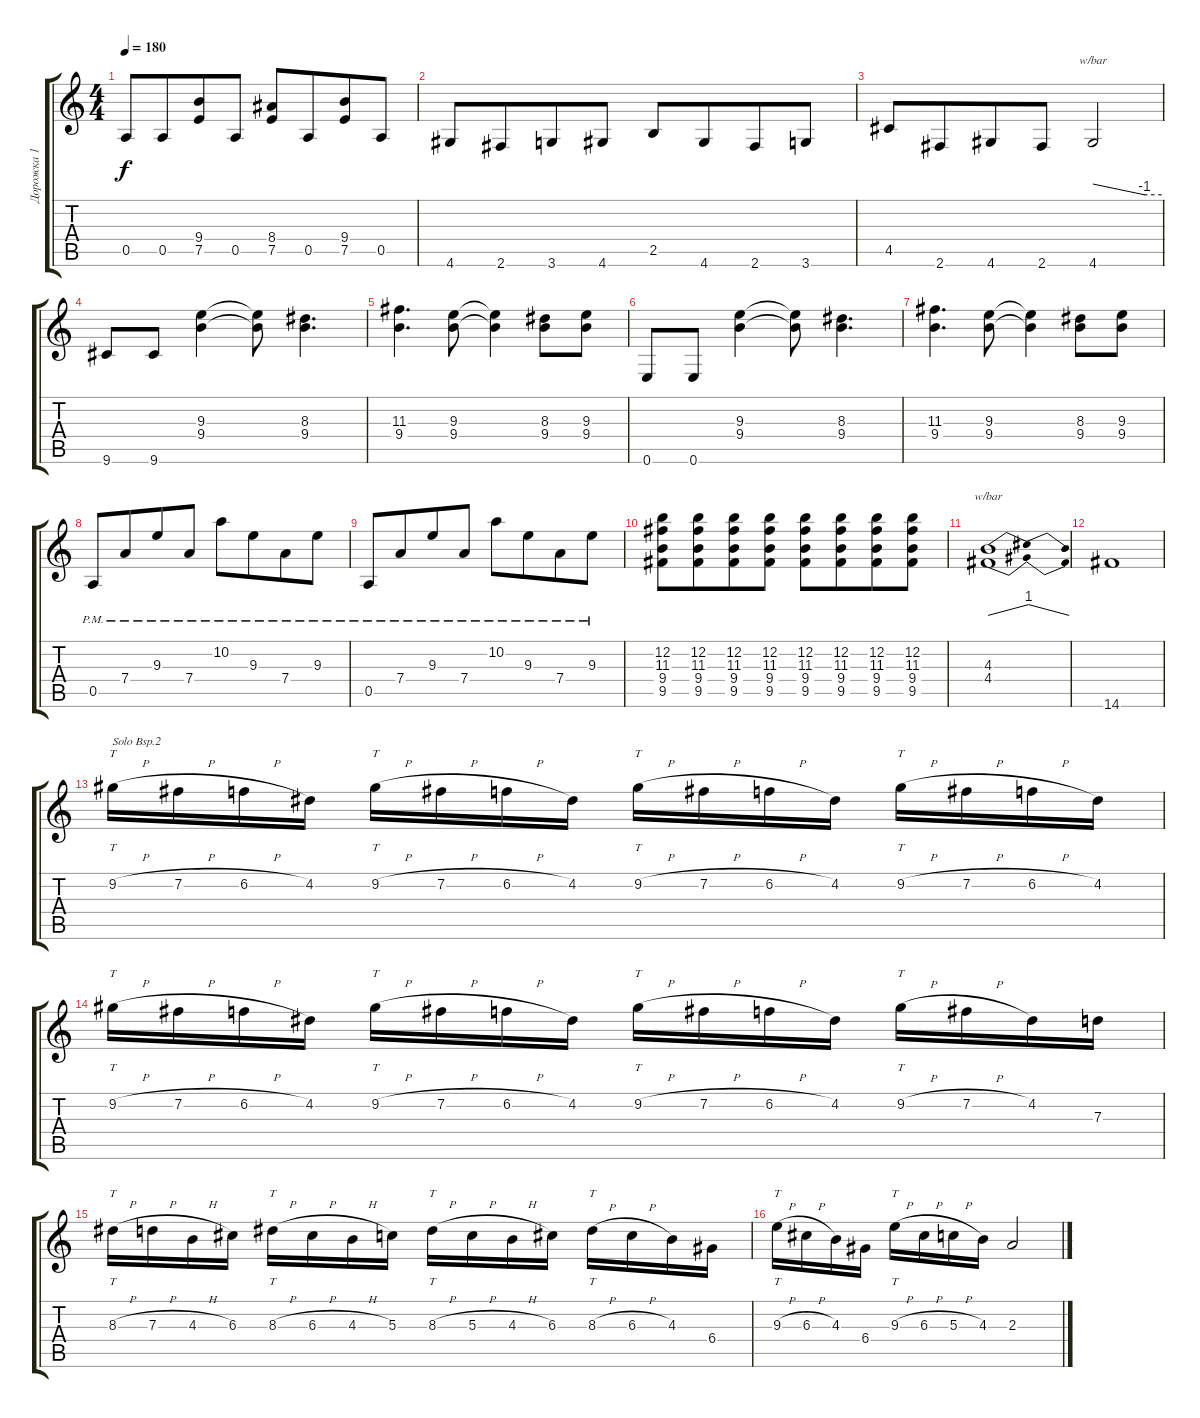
\track ("Дорожка 1" "Дорожка 1") {instrument distortionguitar}
\staff {score tabs}
\tuning (E4 B3 G3 D3 A2 E2) {hide}
\ts (4 4)
\tempo 180
\clef g2
\ks c
0.5.8{dy f} 0.5.8{beam merge} (9.4 7.5).8 0.5.8 (8.4 7.5).8 0.5.8{beam merge} (9.4 7.5).8 0.5.8 |
4.6.8 2.6.8{beam merge} 3.6.8 4.6.8 2.5.8 4.6.8{beam merge} 2.6.8 3.6.8 |
4.5.8 2.6.8{beam merge} 4.6.8 2.6.8 4.6.2{tbe (custom default 0 0 45 -4 60 -4)} |
9.6.8 9.6.8 (9.3 9.4).4 (9.3{t} 9.4{t}).8 (8.3 9.4).4{d} |
(11.3 9.4).4{d} (9.3 9.4).8 (9.3{t} 9.4{t}).4 (8.3 9.4).8 (9.3 9.4).8 |
0.6.8 0.6.8 (9.3 9.4).4 (9.3{t} 9.4{t}).8 (8.3 9.4).4{d} |
(11.3 9.4).4{d} (9.3 9.4).8 (9.3{t} 9.4{t}).4 (8.3 9.4).8 (9.3 9.4).8 |
0.5{pm}.8 7.4{pm}.8{beam merge} 9.3{pm}.8 7.4{pm}.8 10.2{pm}.8 9.3{pm}.8{beam merge} 7.4{pm}.8 9.3{pm}.8 |
0.5{pm}.8 7.4{pm}.8{beam merge} 9.3{pm}.8 7.4{pm}.8 10.2{pm}.8 9.3{pm}.8{beam merge} 7.4{pm}.8 9.3{pm}.8 |
(12.2 11.3 9.4 9.5).8 (12.2 11.3 9.4 9.5).8{beam merge} (12.2 11.3 9.4 9.5).8 (12.2 11.3 9.4 9.5).8 (12.2 11.3 9.4 9.5).8 (12.2 11.3 9.4 9.5).8{beam merge} (12.2 11.3 9.4 9.5).8 (12.2 11.3 9.4 9.5).8 |
(4.3 4.4).1{tbe (dip default 0 0 30 4 60 0)} |
14.6.1 |
9.2{h}.16{tt txt "Solo Bsp.2"} 7.2{h}.16 6.2{h}.16 4.2.16 9.2{h}.16{tt} 7.2{h}.16 6.2{h}.16 4.2.16 9.2{h}.16{tt} 7.2{h}.16 6.2{h}.16 4.2.16 9.2{h}.16{tt} 7.2{h}.16 6.2{h}.16 4.2.16 |
9.2{h}.16{tt} 7.2{h}.16 6.2{h}.16 4.2.16 9.2{h}.16{tt} 7.2{h}.16 6.2{h}.16 4.2.16 9.2{h}.16{tt} 7.2{h}.16 6.2{h}.16 4.2.16 9.2{h}.16{tt} 7.2{h}.16 4.2.16 7.3.16 |
8.3{h}.16{tt} 7.3{h}.16 4.3{h}.16 6.3.16 8.3{h}.16{tt} 6.3{h}.16 4.3{h}.16 5.3.16 8.3{h}.16{tt} 5.3{h}.16 4.3{h}.16 6.3.16 8.3{h}.16{tt} 6.3{h}.16 4.3.16 6.4.16 |
9.3{h}.16{tt} 6.3{h}.16 4.3.16 6.4.16 9.3{h}.16{tt} 6.3{h}.16 5.3{h}.16 4.3.16 2.3.2
